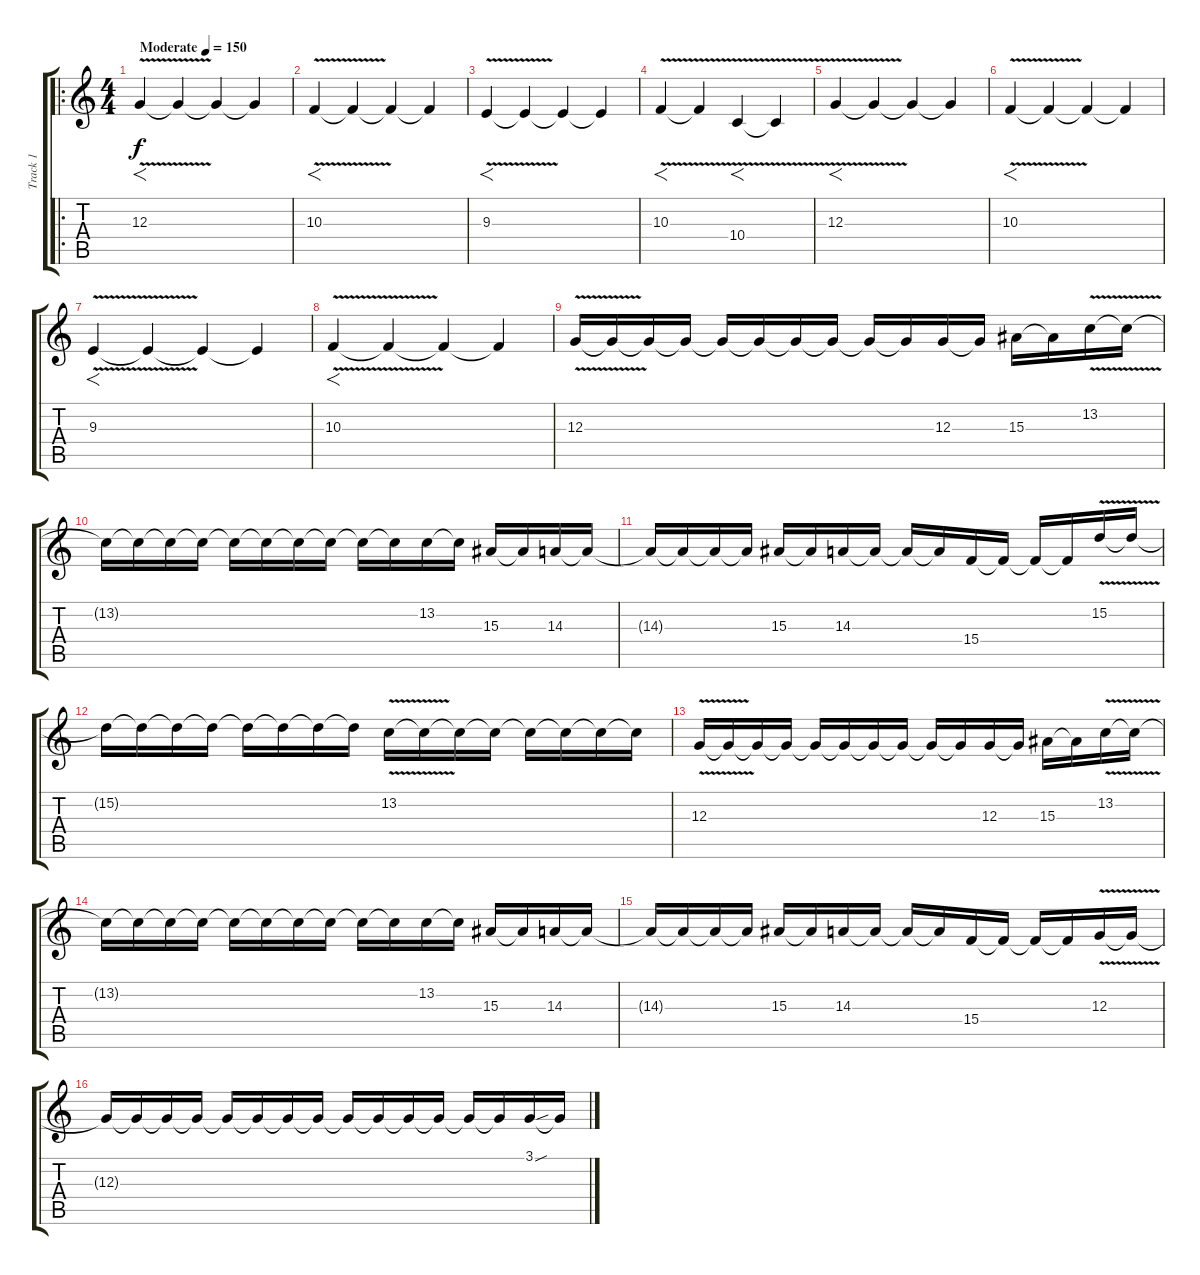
\track ("Track 1" "Track 1") {instrument lead5charang}
\staff {score tabs}
\tuning (E4 B3 G3 D3 A2 E2) {hide}
\ro
\ts (4 4)
\tempo (150 "Moderate")
\clef g2
\ks c
12.3{v}.4{f dy f instrument lead5charang} 12.3{t}.4 12.3{t}.4 12.3{t}.4 |
10.3{v}.4{f} 10.3{t}.4 10.3{t}.4 10.3{t}.4 |
9.3{v}.4{f} 9.3{t}.4 9.3{t}.4 9.3{t}.4 |
10.3{v}.4{f} 10.3{t}.4 10.4{v}.4{f} 10.4{t}.4 |
12.3{v}.4{f} 12.3{t}.4 12.3{t}.4 12.3{t}.4 |
10.3{v}.4{f} 10.3{t}.4 10.3{t}.4 10.3{t}.4 |
9.3{v}.4{f} 9.3{t}.4 9.3{t}.4 9.3{t}.4 |
10.3{v}.4{f} 10.3{t}.4 10.3{t}.4 10.3{t}.4 |
12.3{v}.16 12.3{t}.16 12.3{t}.16 12.3{t}.16 12.3{t}.16 12.3{t}.16 12.3{t}.16 12.3{t}.16 12.3{t}.16 12.3{t}.16 12.3.16 12.3{t}.16 15.3.16 15.3{t}.16 13.2{v}.16 13.2{t}.16 |
13.2{t}.16 13.2{t}.16 13.2{t}.16 13.2{t}.16 13.2{t}.16 13.2{t}.16 13.2{t}.16 13.2{t}.16 13.2{t}.16 13.2{t}.16 13.2.16 13.2{t}.16 15.3.16 15.3{t}.16 14.3.16 14.3{t}.16 |
14.3{t}.16 14.3{t}.16 14.3{t}.16 14.3{t}.16 15.3.16 15.3{t}.16 14.3.16 14.3{t}.16 14.3{t}.16 14.3{t}.16 15.4.16 15.4{t}.16 15.4{t}.16 15.4{t}.16 15.2{v}.16 15.2{t}.16 |
15.2{t}.16 15.2{t}.16 15.2{t}.16 15.2{t}.16 15.2{t}.16 15.2{t}.16 15.2{t}.16 15.2{t}.16 13.2{v}.16 13.2{t}.16 13.2{t}.16 13.2{t}.16 13.2{t}.16 13.2{t}.16 13.2{t}.16 13.2{t}.16 |
12.3{v}.16 12.3{t}.16 12.3{t}.16 12.3{t}.16 12.3{t}.16 12.3{t}.16 12.3{t}.16 12.3{t}.16 12.3{t}.16 12.3{t}.16 12.3.16 12.3{t}.16 15.3.16 15.3{t}.16 13.2{v}.16 13.2{t}.16 |
13.2{t}.16 13.2{t}.16 13.2{t}.16 13.2{t}.16 13.2{t}.16 13.2{t}.16 13.2{t}.16 13.2{t}.16 13.2{t}.16 13.2{t}.16 13.2.16 13.2{t}.16 15.3.16 15.3{t}.16 14.3.16 14.3{t}.16 |
14.3{t}.16 14.3{t}.16 14.3{t}.16 14.3{t}.16 15.3.16 15.3{t}.16 14.3.16 14.3{t}.16 14.3{t}.16 14.3{t}.16 15.4.16 15.4{t}.16 15.4{t}.16 15.4{t}.16 12.3{v}.16 12.3{t}.16 |
12.3{t}.16 12.3{t}.16 12.3{t}.16 12.3{t}.16 12.3{t}.16 12.3{t}.16 12.3{t}.16 12.3{t}.16 12.3{t}.16 12.3{t}.16 12.3{t}.16 12.3{t}.16 12.3{t}.16 12.3{t}.16 3.1{sou}.16 3.1{t}.16
